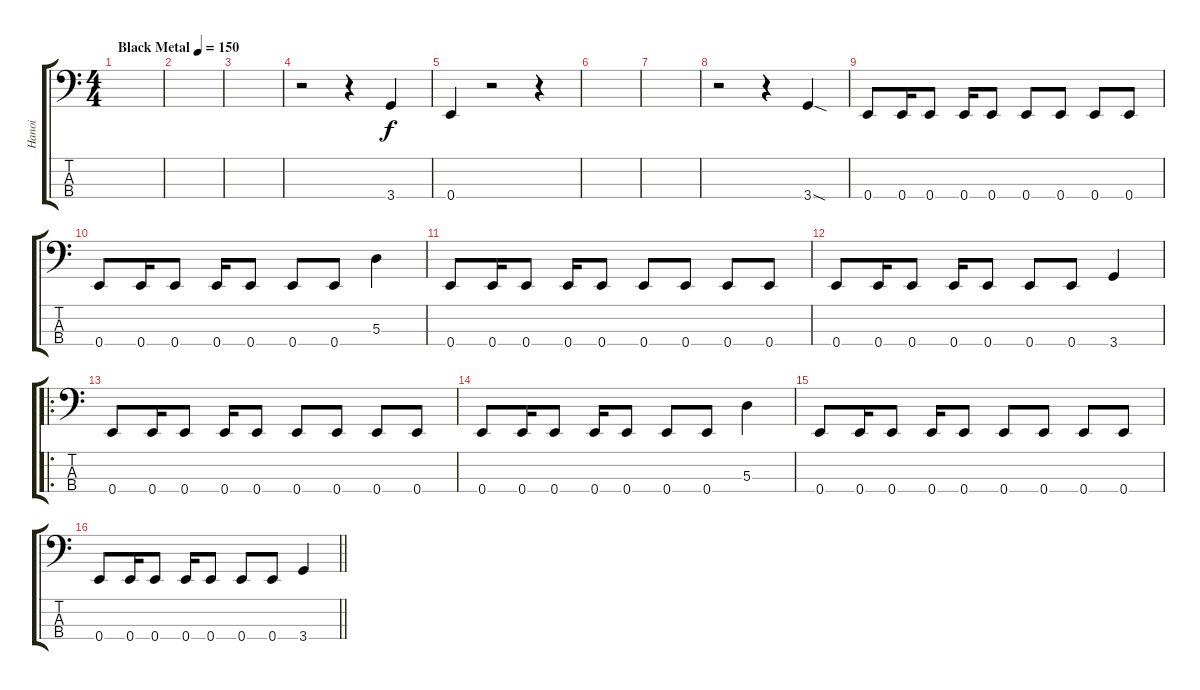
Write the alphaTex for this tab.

\track ("Hanoi" "Hanoi") {instrument electricbassfinger}
\staff {score tabs}
\tuning (G2 D2 A1 E1) {hide}
\ts (4 4)
\tempo (150 "Black Metal")
\clef f4
\ks c
|
|
|
r.2 r.4 3.4.4 |
0.4.4 r.2 r.4 |
|
|
r.2 r.4 3.4{sod}.4 |
0.4.8 0.4.16 0.4.8 0.4.16 0.4.8 0.4.8 0.4.8 0.4.8 0.4.8 |
0.4.8 0.4.16 0.4.8 0.4.16 0.4.8 0.4.8 0.4.8 5.3.4 |
0.4.8 0.4.16 0.4.8 0.4.16 0.4.8 0.4.8 0.4.8 0.4.8 0.4.8 |
0.4.8 0.4.16 0.4.8 0.4.16 0.4.8 0.4.8 0.4.8 3.4.4 |
\ro
0.4.8 0.4.16 0.4.8 0.4.16 0.4.8 0.4.8 0.4.8 0.4.8 0.4.8 |
0.4.8 0.4.16 0.4.8 0.4.16 0.4.8 0.4.8 0.4.8 5.3.4 |
0.4.8 0.4.16 0.4.8 0.4.16 0.4.8 0.4.8 0.4.8 0.4.8 0.4.8 |
\barLineRight lightlight
0.4.8 0.4.16 0.4.8 0.4.16 0.4.8 0.4.8 0.4.8 3.4.4
